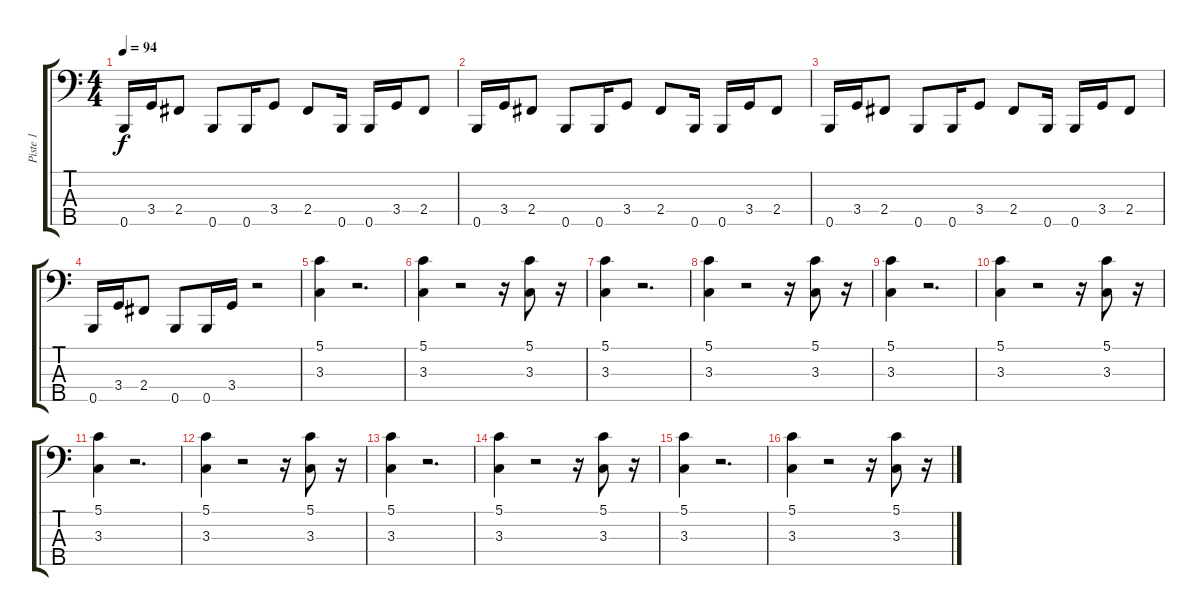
\track ("Piste 1" "Piste 1") {instrument electricbassfinger}
\staff {score tabs}
\tuning (G2 D2 A1 E1 B0) {hide}
\ts (4 4)
\tempo 94
\clef f4
\ks c
0.5.16{dy f} 3.4.16 2.4.8 0.5.8 0.5.16 3.4.8 2.4.8 0.5.16 0.5.16 3.4.16 2.4.8 |
0.5.16 3.4.16 2.4.8 0.5.8 0.5.16 3.4.8 2.4.8 0.5.16 0.5.16 3.4.16 2.4.8 |
0.5.16 3.4.16 2.4.8 0.5.8 0.5.16 3.4.8 2.4.8 0.5.16 0.5.16 3.4.16 2.4.8 |
0.5.16 3.4.16 2.4.8 0.5.8 0.5.16 3.4.16 r.2 |
(5.1 3.3).4 r.2{d} |
(5.1 3.3).4 r.2 r.16 (5.1 3.3).8 r.16 |
(5.1 3.3).4 r.2{d} |
(5.1 3.3).4 r.2 r.16 (5.1 3.3).8 r.16 |
(5.1 3.3).4 r.2{d} |
(5.1 3.3).4 r.2 r.16 (5.1 3.3).8 r.16 |
(5.1 3.3).4 r.2{d} |
(5.1 3.3).4 r.2 r.16 (5.1 3.3).8 r.16 |
(5.1 3.3).4 r.2{d} |
(5.1 3.3).4 r.2 r.16 (5.1 3.3).8 r.16 |
(5.1 3.3).4 r.2{d} |
(5.1 3.3).4 r.2 r.16 (5.1 3.3).8 r.16
